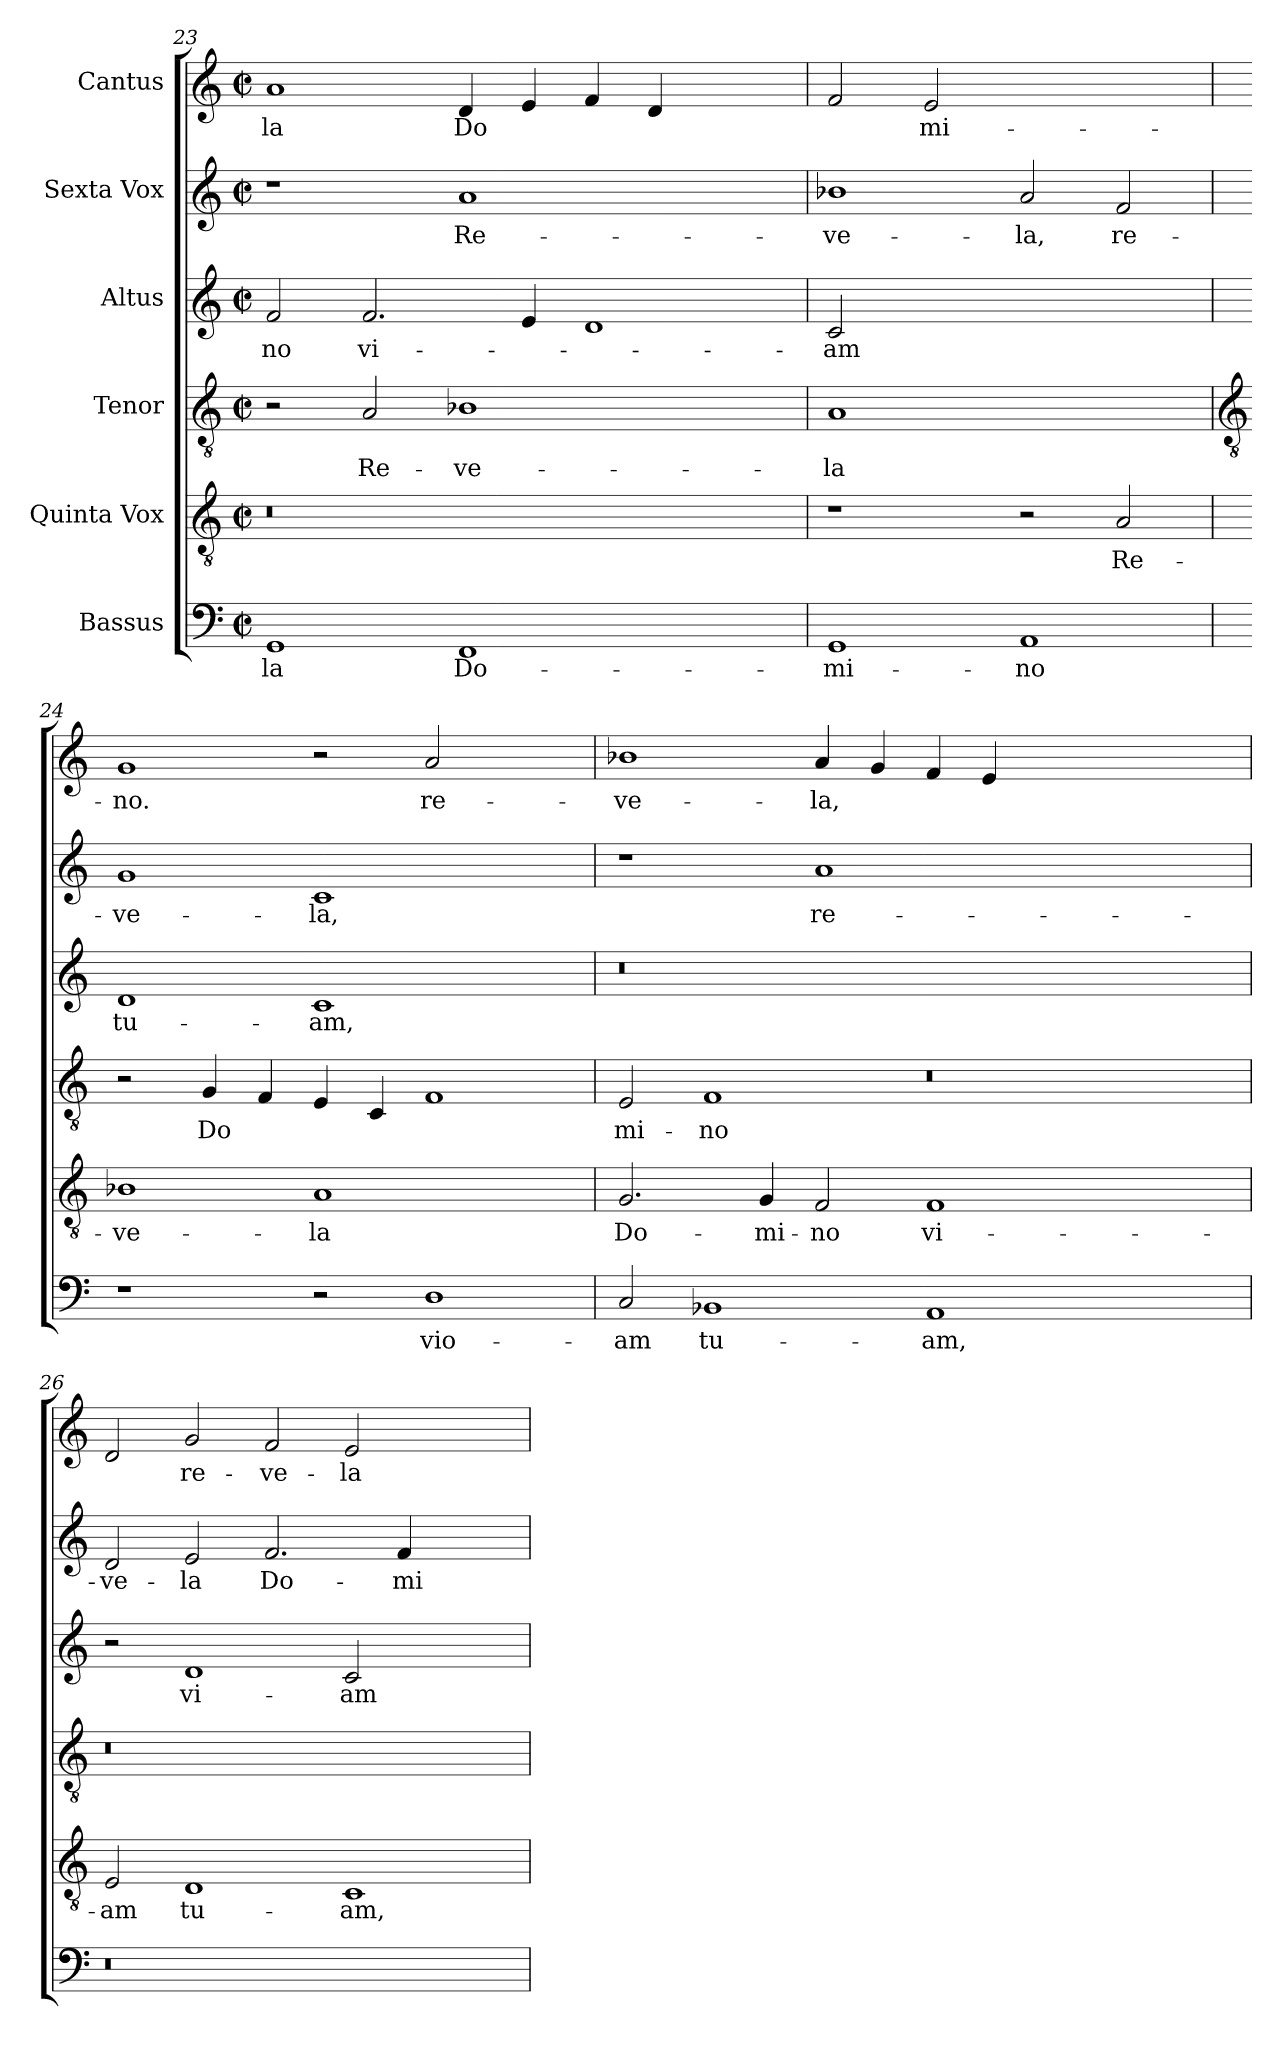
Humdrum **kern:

**kern	**text	**kern	**text	**kern	**text	**kern	**text	**kern	**text	**kern	**text
*part6	*part6	*part5	*part5	*part4	*part4	*part3	*part3	*part2	*part2	*part1	*part1
*staff6	*staff6	*staff5	*staff5	*staff4	*staff4	*staff3	*staff3	*staff2	*staff2	*staff1	*staff1
*I"Bassus	*	*I"Quinta Vox	*	*I"Tenor	*	*I"Altus	*	*I"Sexta Vox	*	*I"Cantus	*
!!LO:LB:g=z
*clefF4	*	*clefGv2	*	*clefGv2	*	*clefG2	*	*clefG2	*	*clefG2	*
*k[]	*	*k[]	*	*k[]	*	*k[]	*	*k[]	*	*k[]	*
*C:	*	*C:	*	*C:	*	*C:	*	*C:	*	*C:	*
*M4/2	*	*M4/2	*	*M4/2	*	*M4/2	*	*M4/2	*	*M4/2	*
*met(c|)	*	*met(c|)	*	*met(c|)	*	*met(c|)	*	*met(c|)	*	*met(c|)	*
=23A	=23A	=23A	=23A	=23A	=23A	=23A	=23A	=23A	=23A	=23A	=23A
!	!LO:LY:b	!	!	!	!	!	!LO:LY:b	!	!	!	!LO:LY:b
1GG	-la	0r	.	2r	.	2f	-no	1r	.	1a	-la
!	!	!	!	!	!LO:LY:b	!	!LO:LY:b	!	!	!	!
.	.	.	.	2A	Re-	2.f	vi-	.	.	.	.
!	!LO:LY:b	!	!	!	!LO:LY:b	!	!	!	!LO:LY:b	!	!LO:LY:b
1FF	Do-	.	.	1B-X	-ve-	.	.	1a	Re-	4d	Do
.	.	.	.	.	.	4e	.	.	.	4e	.
.	.	.	.	.	.	1d	.	.	.	4f	.
.	.	.	.	.	.	.	.	.	.	4d	.
2ryy	.	2ryy	.	2ryy	.	.	.	2ryy	.	2ryy	.
!!LO:LB:g=z
=23B	=23B	=23B	=23B	=23B	=23B	=23B	=23B	=23B	=23B	=23B	=23B
!	!LO:LY:b	!	!	!	!LO:LY:b	!	!LO:LY:b	!	!LO:LY:b	!	!
1GG	-mi-	1r	.	1A	-la	2c	-am	1b-X	-ve-	2f	.
!	!	!	!	!	!	!	!	!	!	!	!LO:LY:b
.	.	.	.	.	.	1.ryy	.	.	.	2e	mi-
!	!LO:LY:b	!	!	!	!	!	!	!	!LO:LY:b	!	!
1AA	-no	2r	.	1ryy	.	.	.	2a	-la,	1ryy	.
!	!	!	!LO:LY:b	!	!	!	!	!	!LO:LY:b	!	!
.	.	2A	Re-	.	.	.	.	2f	re-	.	.
!!LO:LB:g=z
=24	=24	=24	=24	=24	=24	=24	=24	=24	=24	=24	=24
*	*	*	*	*clefGv2	*	*	*	*	*	*	*
!	!	!	!LO:LY:b	!	!	!	!LO:LY:b	!	!LO:LY:b	!	!LO:LY:b
1r	.	1B-X	-ve-	2r	.	1d	tu-	1g	-ve-	1g	-no.
!	!	!	!	!	!LO:LY:b	!	!	!	!	!	!
.	.	.	.	4G	Do	.	.	.	.	.	.
.	.	.	.	4F	.	.	.	.	.	.	.
!	!	!	!LO:LY:b	!	!	!	!LO:LY:b	!	!LO:LY:b	!	!
2r	.	1A	-la	4E	.	1c	-am,	1c	-la,	2r	.
.	.	.	.	4C	.	.	.	.	.	.	.
!	!LO:LY:b	!	!	!	!	!	!	!	!	!	!LO:LY:b
1D	vio-	.	.	1F	.	.	.	.	.	2a	re-
.	.	2ryy	.	.	.	2ryy	.	2ryy	.	2ryy	.
=25	=25	=25	=25	=25	=25	=25	=25	=25	=25	=25	=25
!	!LO:LY:b	!	!LO:LY:b	!	!LO:LY:b	!	!	!	!	!	!LO:LY:b
2C	-am	2.G	Do-	2E	mi-	0r	.	1r	.	1b-X	-ve-
!	!LO:LY:b	!	!	!	!LO:LY:b	!	!	!	!	!	!
1BB-X	tu-	.	.	1F	-no	.	.	.	.	.	.
!	!	!	!LO:LY:b	!	!	!	!	!	!	!	!
.	.	4G	-mi-	.	.	.	.	.	.	.	.
!	!	!	!LO:LY:b	!	!	!	!	!	!LO:LY:b	!	!LO:LY:b
.	.	2F	-no	.	.	.	.	1a	re-	4a	-la,
.	.	.	.	.	.	.	.	.	.	4g	.
!	!LO:LY:b	!	!LO:LY:b	!	!	!	!	!	!	!	!
1AA	-am,	1F	vi-	0r	.	.	.	.	.	4f	.
.	.	.	.	.	.	.	.	.	.	4e	.
.	.	.	.	.	.	1.ryy	.	1.ryy	.	1.ryy	.
1ryy	.	1ryy	.	.	.	.	.	.	.	.	.
=26	=26	=26	=26	=26	=26	=26	=26	=26	=26	=26	=26
!	!	!	!LO:LY:b	!	!	!	!	!	!LO:LY:b	!	!
0r	.	2E	-am	0r	.	2r	.	2d	-ve-	2d	.
!	!	!	!LO:LY:b	!	!	!	!LO:LY:b	!	!LO:LY:b	!	!LO:LY:b
.	.	1D	tu-	.	.	1d	vi-	2e	-la	2g	re-
!	!	!	!	!	!	!	!	!	!LO:LY:b	!	!LO:LY:b
.	.	.	.	.	.	.	.	2.f	Do-	2f	-ve-
!	!	!	!LO:LY:b	!	!	!	!LO:LY:b	!	!	!	!LO:LY:b
.	.	1C	-am,	.	.	2c	-am	.	.	2e	-la
!	!	!	!	!	!	!	!	!	!LO:LY:b	!	!
.	.	.	.	.	.	.	.	4f	-mi-	.	.
2ryy	.	.	.	2ryy	.	2ryy	.	2ryy	.	2ryy	.
=	=	=	=	=	=	=	=	=	=	=	=
*-	*-	*-	*-	*-	*-	*-	*-	*-	*-	*-	*-
